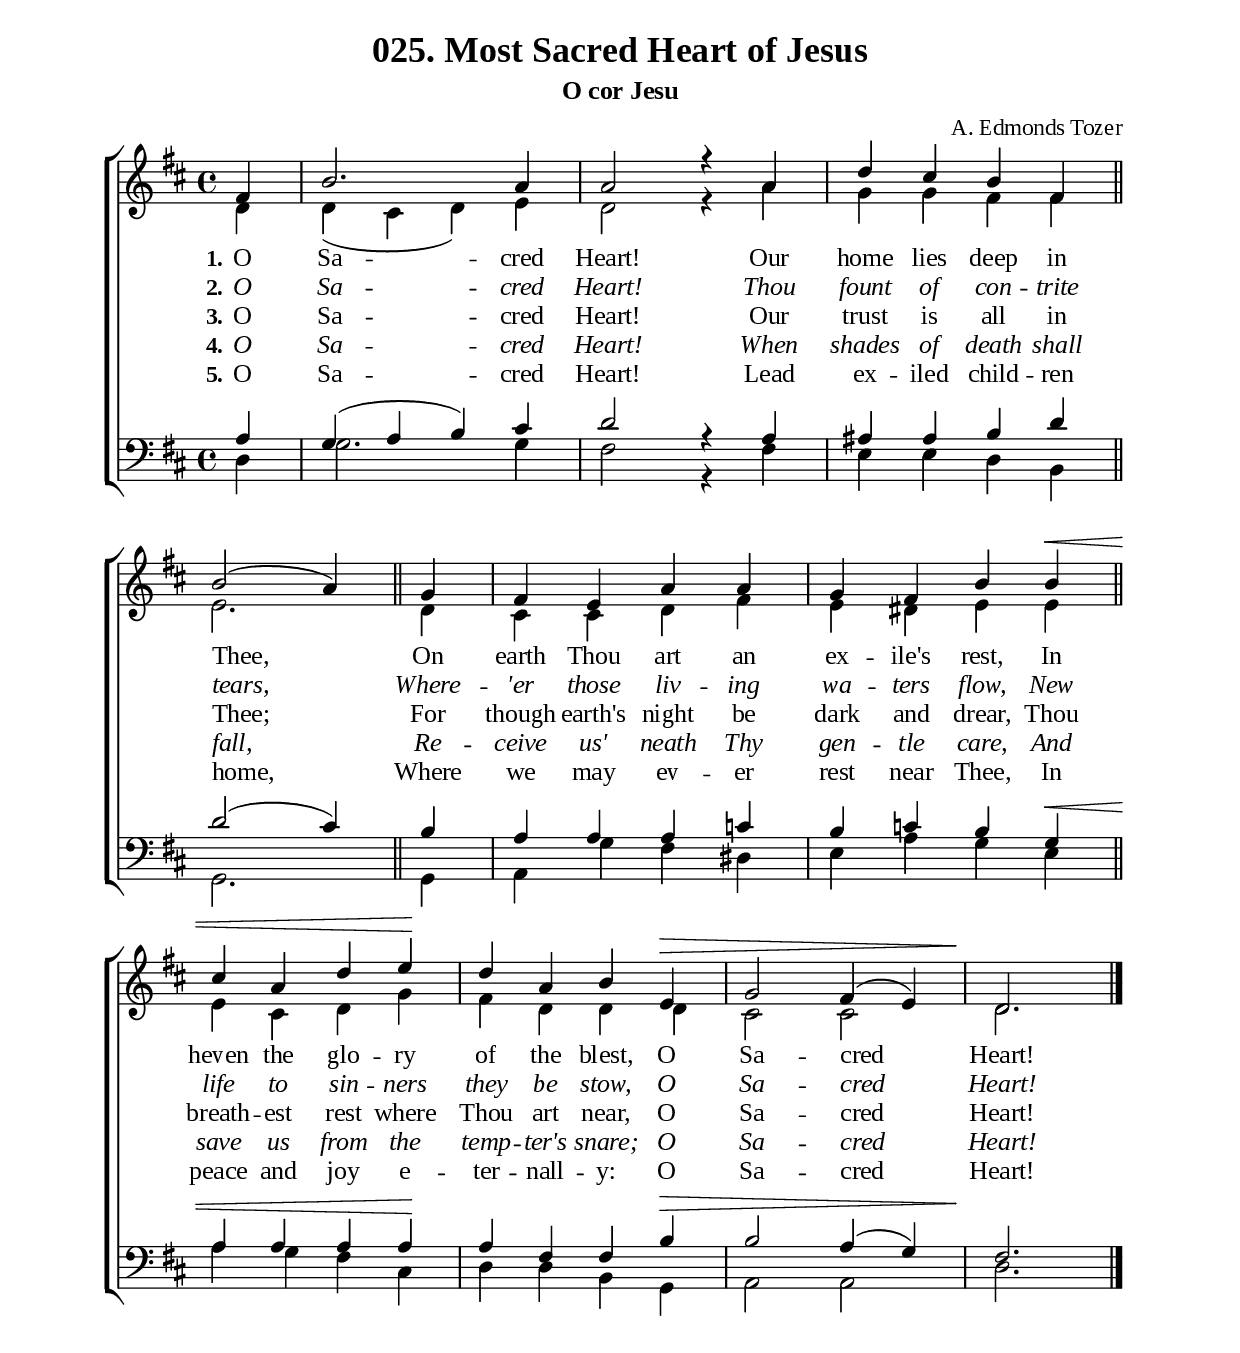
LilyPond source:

%%%%%%%%%%%%%%%%%%%%%%%%%%%%%
% CONTENTS OF THIS DOCUMENT
% 1. Common settings
% 2. Soprano verse music
% 3. Alto verse music
% 4. Tenor verse music
% 5. Basso verse music
% 6. Verse lyrics
% 7. Layout
%%%%%%%%%%%%%%%%%%%%%%%%%%%%%

%%%%%%%%%%%%%%%%%%%%%%%%%%%%%
% 1. Common settings
%%%%%%%%%%%%%%%%%%%%%%%%%%%%%
\version "2.18.2"

\header {
  title = "025. Most Sacred Heart of Jesus"
  subtitle = "O cor Jesu"
  %poet = ""
  composer = "A. Edmonds Tozer"
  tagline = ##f
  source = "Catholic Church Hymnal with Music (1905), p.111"
  %site = ""
}

globalSettings= {
  \key d \major
  \time 4/4
  %\override Score.BarNumber.break-visibility = ##(#t #t #t)
  \override Score.BarNumber.break-visibility = ##(#f #f #f)
}

verseSettings = {
  \phrasingSlurDashed
}

\paper {
  #(set-paper-size "a4")
  top-margin = 15\mm
  bottom-margin = 15\mm
  left-margin = 20\mm
  right-margin = 20\mm
  indent = #0
  #(define fonts
	 (make-pango-font-tree "Liberation Serif"
	 		       "Liberation Serif"
			       "Liberation Serif"
			       (/ 20 20)))
}

printItalic = \with {
  \override LyricText.font-shape = #'italic
}

%%%%%%%%%%%%%%%%%%%%%%%%%%%%%
% 2. Soprano verse music
%%%%%%%%%%%%%%%%%%%%%%%%%%%%%
musicVerseSoprano = \relative c' {
\partial 4 fis4 |
b2. a4 |
a2 r4 a4 |
d cis b fis \break \bar "||"
b2 (a4) \bar "||" g |
fis e a a |
g fis b b ^\< \break \bar "||"
cis a d e \! |
d a b e, ^\> |
g2 fis4 (e) |
d2. \! \bar "|."
  }

%%%%%%%%%%%%%%%%%%%%%%%%%%%%%
% 3. Alto verse music
%%%%%%%%%%%%%%%%%%%%%%%%%%%%%
musicVerseAlto = \relative c' {
\partial 4 d4 |
d (cis d) e |
d2 r4 a'4 |
g g fis fis |
e2. d4 |
cis cis d fis |
e dis e e |
e cis d g |
fis d d d |
cis2 cis |
d2.
}

%%%%%%%%%%%%%%%%%%%%%%%%%%%%%
% 4. Tenor verse music
%%%%%%%%%%%%%%%%%%%%%%%%%%%%%
musicVerseTenor = \relative c' {
\partial 4 a4 |
g (a b) cis |
d2 r4 a4 |
ais ais b d |
d2 (cis4) b |
a a a c |
b c b g |
a a a a |
a fis fis b |
b2 a4 (g) |
fis2.
}

%%%%%%%%%%%%%%%%%%%%%%%%%%%%%
% 5. Basso verse music
%%%%%%%%%%%%%%%%%%%%%%%%%%%%%
musicVerseBasso = \relative c {
\partial 4 d4 |
g2. g4 |
fis2 r4 fis |
e e d b |
g2. g4 |
a g' fis dis |
e a g e ^\< |
a g fis cis \! |
d d b g ^\> |
a2 a |
d2. \!
  }

%%%%%%%%%%%%%%%%%%%%%%%%%%%%%
% 6. Verse lyrics
%%%%%%%%%%%%%%%%%%%%%%%%%%%%%
lyricVerseOne = \lyricmode {
  \set stanza = #"1."
  O Sa -- cred Heart!
  Our home lies deep in Thee,
  On earth Thou art an ex -- ile's rest,
  In heven the glo -- ry of the blest,
  O Sa -- cred Heart!
}

lyricVerseTwo = \lyricmode {
  \set stanza = #"2."
  O Sa -- cred Heart!
  Thou fount of con -- trite tears,
  Where -- 'er those liv -- ing wa -- ters flow,
  New life to sin -- ners they be stow,  
  O Sa -- cred Heart!
}

lyricVerseThree = \lyricmode {
  \set stanza = #"3."
 O Sa -- cred Heart!
 Our trust is all in Thee;
 For though earth's night be dark and drear,
 Thou breath -- est rest where Thou art near,
 O Sa -- cred Heart!
}

lyricVerseFour = \lyricmode {
  \set stanza = #"4."
 O Sa -- cred Heart!
 When shades of death shall fall,
 Re -- ceive us' neath Thy gen -- tle care,
 And save us from the temp -- ter's snare;
 O Sa -- cred Heart!
}

lyricVerseFive = \lyricmode {
  \set stanza = #"5."
 O Sa -- cred Heart!
 Lead ex -- iled child -- ren home,
 Where we may ev -- er rest near Thee,
 In peace and joy e -- ter -- nall -- y:
 O Sa -- cred Heart!
}


%%%%%%%%%%%%%%%%%%%%%%%%%%%%%
% 7. Layout
%%%%%%%%%%%%%%%%%%%%%%%%%%%%%
\score {
    \new ChoirStaff <<
      \new Staff <<
        \clef "treble"
        \new Voice = "soprano" {
          \voiceOne \globalSettings \verseSettings \stemUp \slurUp \musicVerseSoprano
        }
        \new Voice = "alto" {
          \voiceTwo \globalSettings \verseSettings \stemDown \slurDown \musicVerseAlto
        }
      >>
      \new Lyrics \lyricsto soprano \lyricVerseOne
      \new Lyrics \printItalic \lyricsto soprano \lyricVerseTwo
      \new Lyrics \lyricsto soprano \lyricVerseThree
      \new Lyrics \printItalic \lyricsto soprano \lyricVerseFour
      \new Lyrics \lyricsto soprano \lyricVerseFive
      %\new Lyrics \printItalic \lyricsto soprano \lyricVerseSix
      \new Staff <<
        \clef "bass"
        \new Voice = "tenor" {
          \voiceOne \globalSettings \verseSettings \stemUp \slurUp \musicVerseTenor
        }
        \new Voice = "basso" {
          \voiceTwo \globalSettings \verseSettings \stemDown \slurDown \musicVerseBasso
        }
      >>
    >>
}

